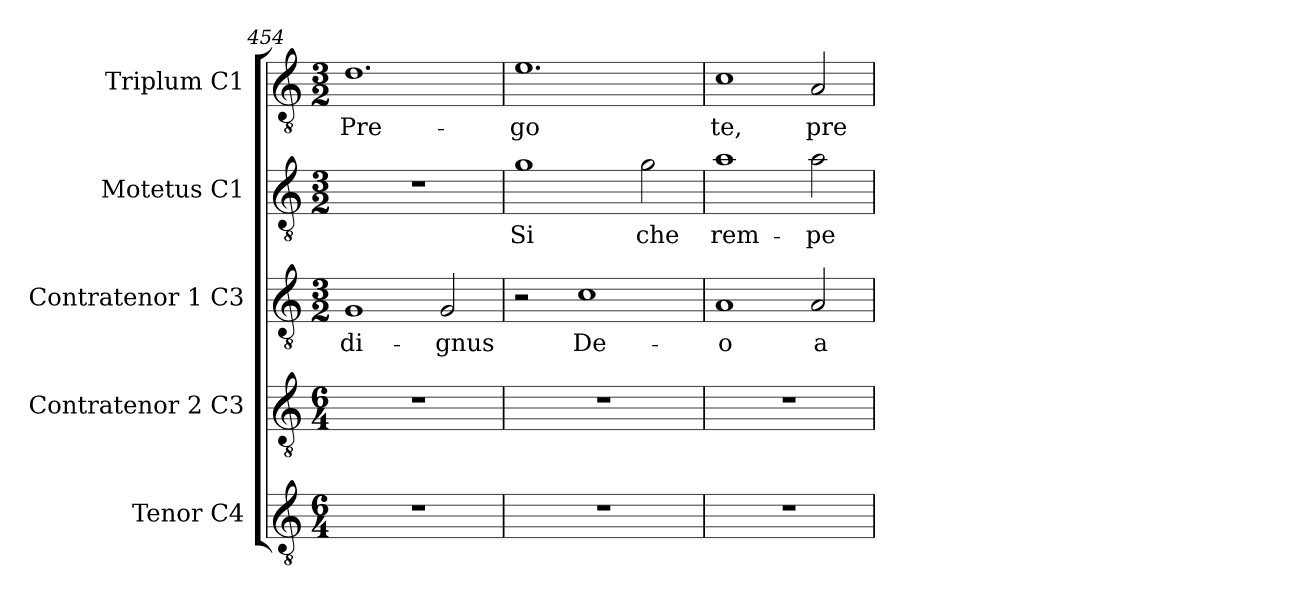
**kern	**kern	**kern	**text	**kern	**text	**kern	**text
*part5	*part4	*part3	*part3	*part2	*part2	*part1	*part1
*staff5	*staff4	*staff3	*staff3	*staff2	*staff2	*staff1	*staff1
*I"Tenor  C4	*I"Contratenor 2  C3	*I"Contratenor 1  C3	*	*I"Motetus  C1	*	*I"Triplum  C1	*
*I'T	*I'Ct2	*I'Ct1	*	*I'Mot	*	*I'Tr	*
*clefGv2	*clefGv2	*clefGv2	*	*clefGv2	*	*clefGv2	*
*k[]	*k[]	*k[]	*	*k[]	*	*k[]	*
*C:	*C:	*C:	*	*C:	*	*C:	*
*M6/4	*M6/4	*M3/2	*	*M3/2	*	*M3/2	*
=454	=454	=454	=454	=454	=454	=454	=454
!	!	!	!LO:LY:b:cj	!	!	!	!LO:LY:b:cj
1.r	1.r	1G	di-	1.r	.	1.d	Pre-
!	!	!	!LO:LY:b:cj	!	!	!	!
.	.	2G/	-gnus	.	.	.	.
=455	=455	=455	=455	=455	=455	=455	=455
!	!	!	!	!	!LO:LY:b:cj	!	!LO:LY:b:cj
1.r	1.r	2r	.	1g	Si	1.e	-go
!	!	!	!LO:LY:b:cj	!	!	!	!
.	.	1c	De-	.	.	.	.
!	!	!	!	!	!LO:LY:b:cj	!	!
.	.	.	.	2g\	che	.	.
=456	=456	=456	=456	=456	=456	=456	=456
!	!	!	!LO:LY:b:cj	!	!LO:LY:b:cj	!	!LO:LY:b:cj
1.r	1.r	1A	-o	1a	rem-	1c	te,
!	!	!	!LO:LY:b:cj	!	!LO:LY:b:cj	!	!LO:LY:b:cj
.	.	2A/	a-	2a\	-pe-	2A/	pre-
=	=	=	=	=	=	=	=
*-	*-	*-	*-	*-	*-	*-	*-
